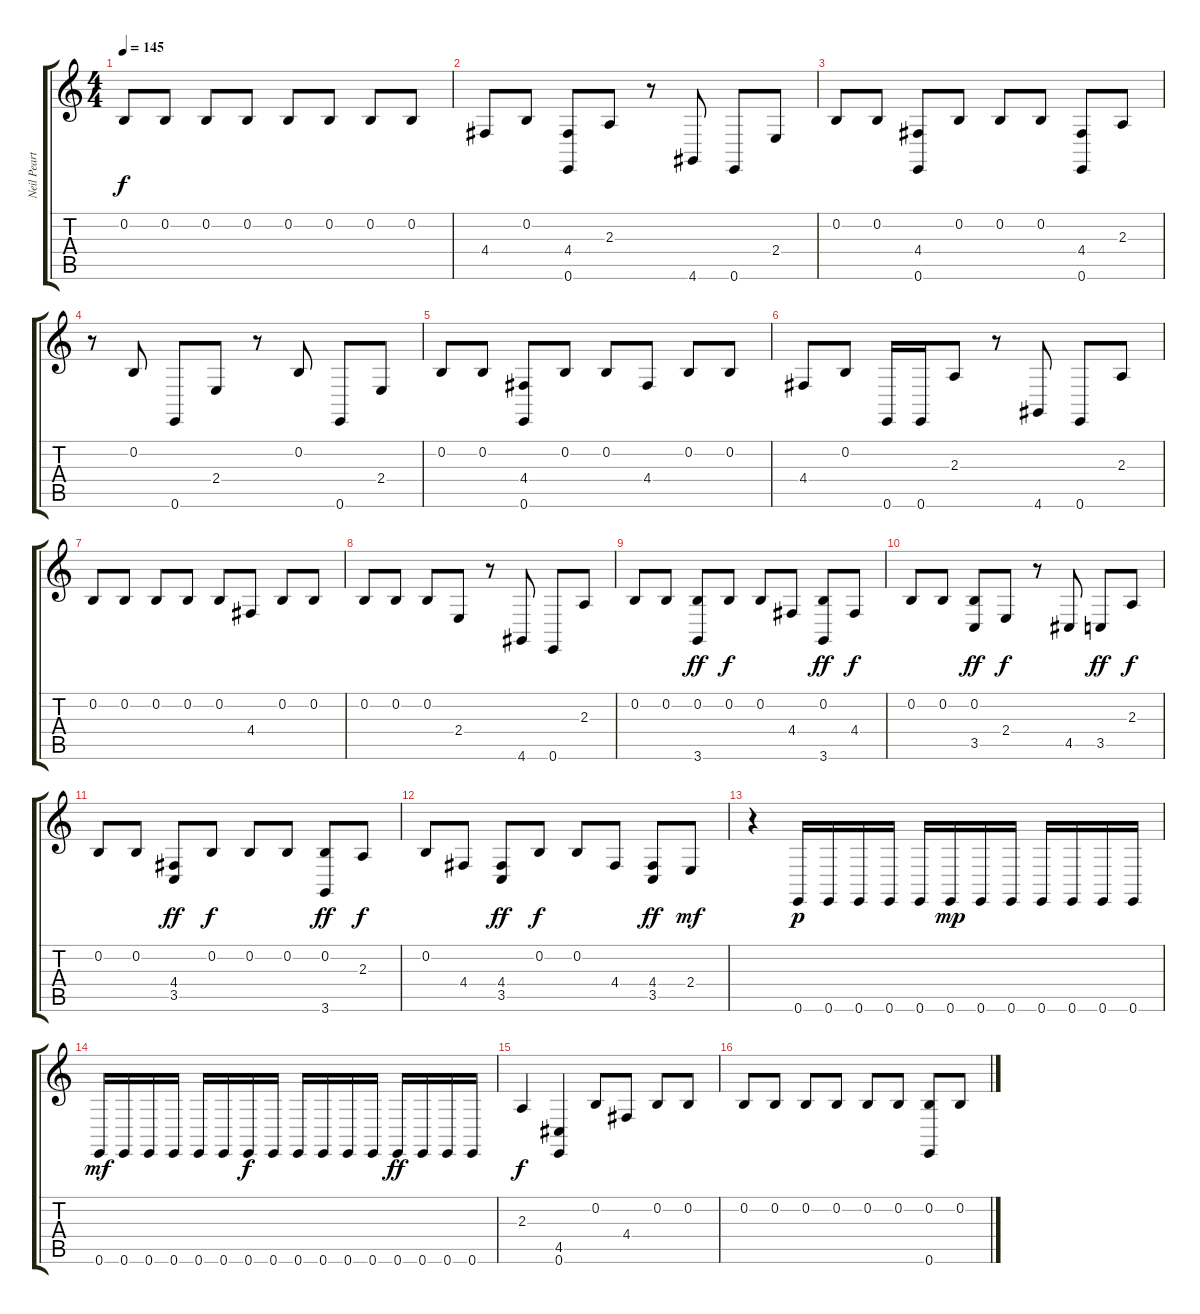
\track ("Neil Peart" "Neil Peart") {instrument synthdrum}
\staff {score tabs}
\tuning (E4 B3 G3 D3 A2 E2) {hide}
\ts (4 4)
\tempo 145
\clef g2
\ks c
0.2.8{dy f} 0.2.8 0.2.8 0.2.8 0.2.8 0.2.8 0.2.8 0.2.8 |
4.4.8 0.2.8 (4.4 0.6).8 2.3.8 r.8 4.6.8 0.6.8 2.4.8 |
0.2.8 0.2.8 (4.4 0.6).8 0.2.8 0.2.8 0.2.8 (4.4 0.6).8 2.3.8 |
r.8 0.2.8 0.6.8 2.4.8 r.8 0.2.8 0.6.8 2.4.8 |
0.2.8 0.2.8 (4.4 0.6).8 0.2.8 0.2.8 4.4.8 0.2.8 0.2.8 |
4.4.8 0.2.8 0.6.16 0.6.16 2.3.8 r.8 4.6.8 0.6.8 2.3.8 |
0.2.8 0.2.8 0.2.8 0.2.8 0.2.8 4.4.8 0.2.8 0.2.8 |
0.2.8 0.2.8 0.2.8 2.4.8 r.8 4.6.8 0.6.8 2.3.8 |
0.2.8 0.2.8 (0.2 3.6).8{dy ff} 0.2.8{dy f} 0.2.8 4.4.8 (0.2 3.6).8{dy ff} 4.4.8{dy f} |
0.2.8 0.2.8 (0.2 3.5).8{dy ff} 2.4.8{dy f} r.8 4.5.8 3.5.8{dy ff} 2.3.8{dy f} |
0.2.8 0.2.8 (4.4 3.5).8{dy ff} 0.2.8{dy f} 0.2.8 0.2.8 (0.2 3.6).8{dy ff} 2.3.8{dy f} |
0.2.8 4.4.8 (4.4 3.5).8{dy ff} 0.2.8{dy f} 0.2.8 4.4.8 (4.4 3.5).8{dy ff} 2.4.8{dy mf} |
r.4 0.6.16{dy p} 0.6.16 0.6.16 0.6.16 0.6.16 0.6.16{dy mp} 0.6.16 0.6.16 0.6.16 0.6.16 0.6.16 0.6.16 |
0.6.16{dy mf} 0.6.16 0.6.16 0.6.16 0.6.16 0.6.16 0.6.16{dy f} 0.6.16 0.6.16 0.6.16 0.6.16 0.6.16 0.6.16{dy ff} 0.6.16 0.6.16 0.6.16 |
2.3.4{dy f} (4.5 0.6).4 0.2.8 4.4.8 0.2.8 0.2.8 |
0.2.8 0.2.8 0.2.8 0.2.8 0.2.8 0.2.8 (0.2 0.6).8 0.2.8
